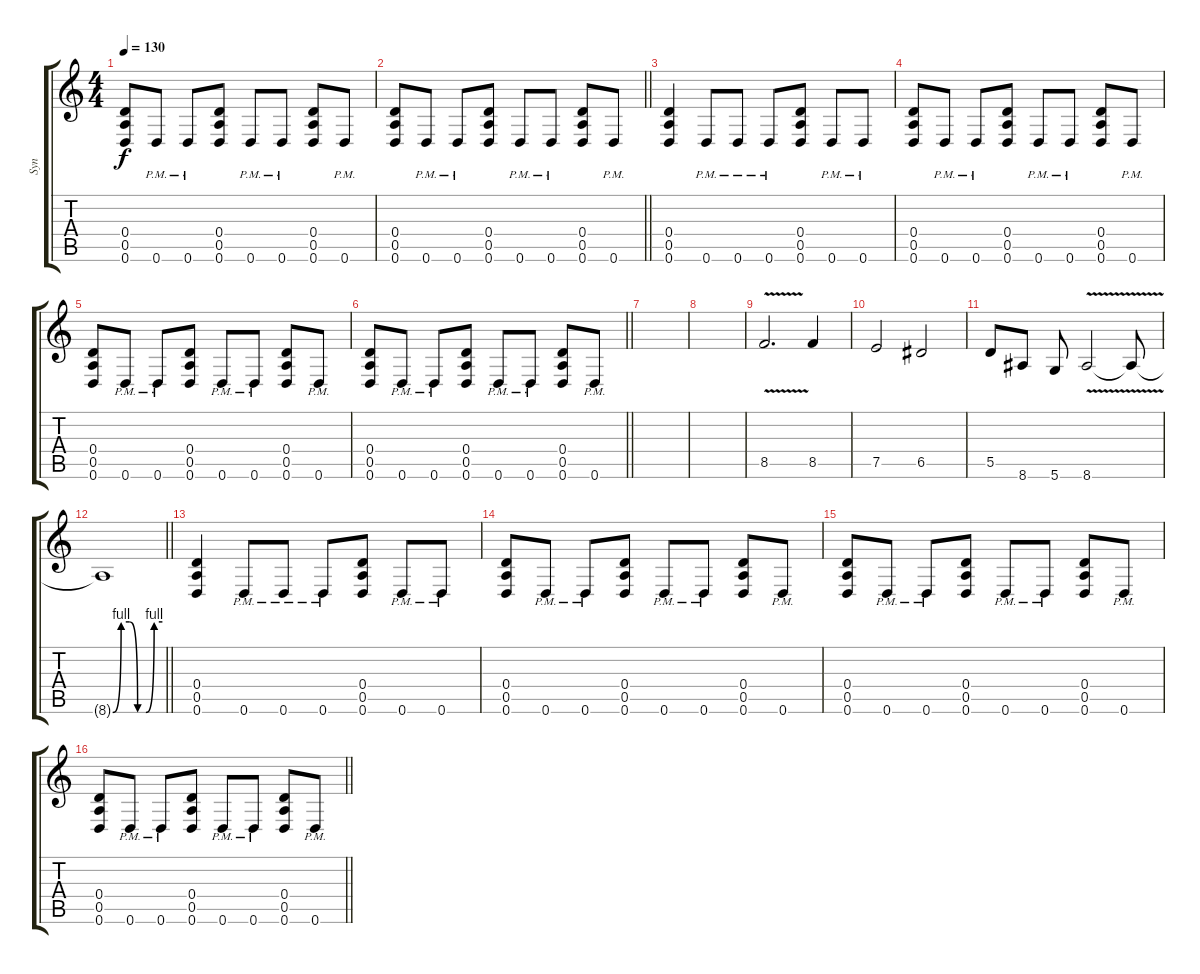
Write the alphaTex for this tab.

\track ("Syn" "Syn") {instrument distortionguitar}
\staff {score tabs}
\tuning (E4 B3 G3 D3 A2 D2) {hide}
\ts (4 4)
\tempo 130
\clef g2
\ks c
(0.4 0.5 0.6).8{dy f} 0.6{pm}.8 0.6{pm}.8 (0.4 0.5 0.6).8 0.6{pm}.8 0.6{pm}.8 (0.4 0.5 0.6).8 0.6{pm}.8 |
\barLineRight lightlight
(0.4 0.5 0.6).8 0.6{pm}.8 0.6{pm}.8 (0.4 0.5 0.6).8 0.6{pm}.8 0.6{pm}.8 (0.4 0.5 0.6).8 0.6{pm}.8 |
(0.4 0.5 0.6).4 0.6{pm}.8 0.6{pm}.8 0.6{pm}.8 (0.4 0.5 0.6).8 0.6{pm}.8 0.6{pm}.8 |
(0.4 0.5 0.6).8 0.6{pm}.8 0.6{pm}.8 (0.4 0.5 0.6).8 0.6{pm}.8 0.6{pm}.8 (0.4 0.5 0.6).8 0.6{pm}.8 |
(0.4 0.5 0.6).8 0.6{pm}.8 0.6{pm}.8 (0.4 0.5 0.6).8 0.6{pm}.8 0.6{pm}.8 (0.4 0.5 0.6).8 0.6{pm}.8 |
\barLineRight lightlight
(0.4 0.5 0.6).8 0.6{pm}.8 0.6{pm}.8 (0.4 0.5 0.6).8 0.6{pm}.8 0.6{pm}.8 (0.4 0.5 0.6).8 0.6{pm}.8 |
|
|
8.5{v}.2{d} 8.5.4 |
7.5.2 6.5.2 |
5.5.8 8.6.8 5.6.8 8.6{v}.2 8.6{t}.8 |
\barLineRight lightlight
8.6{be (custom 0 0 10 4 20 4 30 0 40 0 50 4 60 4) t}.1 |
(0.4 0.5 0.6).4 0.6{pm}.8 0.6{pm}.8 0.6{pm}.8 (0.4 0.5 0.6).8 0.6{pm}.8 0.6{pm}.8 |
(0.4 0.5 0.6).8 0.6{pm}.8 0.6{pm}.8 (0.4 0.5 0.6).8 0.6{pm}.8 0.6{pm}.8 (0.4 0.5 0.6).8 0.6{pm}.8 |
(0.4 0.5 0.6).8 0.6{pm}.8 0.6{pm}.8 (0.4 0.5 0.6).8 0.6{pm}.8 0.6{pm}.8 (0.4 0.5 0.6).8 0.6{pm}.8 |
\barLineRight lightlight
(0.4 0.5 0.6).8 0.6{pm}.8 0.6{pm}.8 (0.4 0.5 0.6).8 0.6{pm}.8 0.6{pm}.8 (0.4 0.5 0.6).8 0.6{pm}.8
